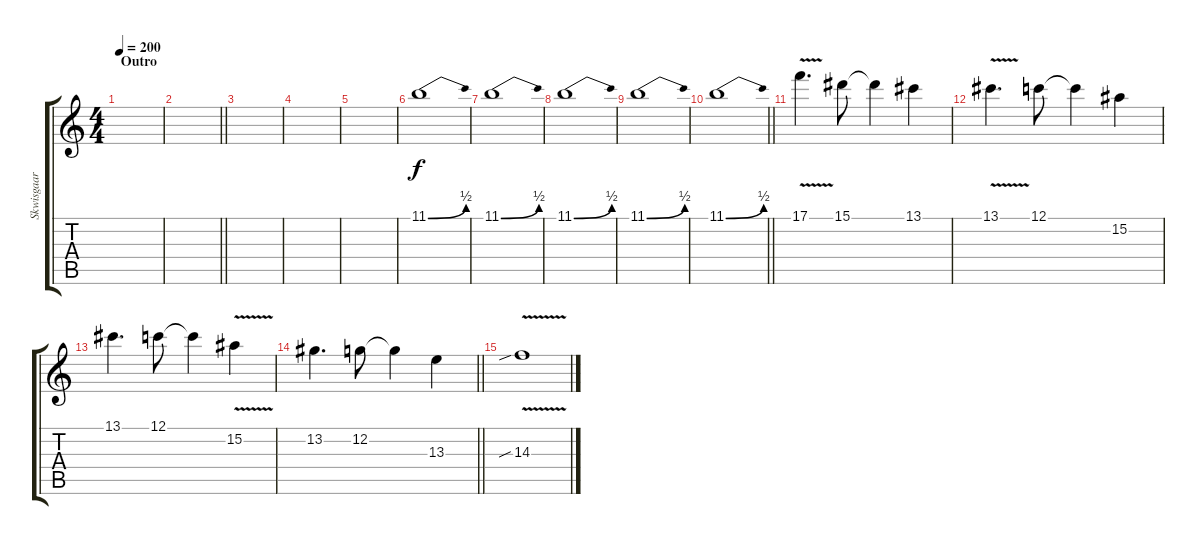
\track ("Skwisgaar Skwigelf (Harmony Guitar 1)" "Skwisgaar ") {instrument distortionguitar}
\staff {score tabs}
\tuning (C4 G3 Eb3 Bb2 F2 C2) {hide}
\ts (4 4)
\section ("" "Outro")
\tempo 200
\clef g2
\ks c
|
\barLineRight lightlight
|
|
|
|
11.1{be (bend 0 0 60 2)}.1{volume 12} |
11.1{be (bend 0 0 60 2)}.1 |
11.1{be (bend 0 0 60 2)}.1 |
11.1{be (bend 0 0 60 2)}.1 |
\barLineRight lightlight
11.1{be (bend 0 0 60 2)}.1 |
17.1{v}.4{d} 15.1.8 15.1{t}.4 13.1.4 |
13.1{v}.4{d} 12.1.8 12.1{t}.4 15.2.4 |
13.1.4{d} 12.1.8 12.1{t}.4 15.2{v}.4 |
\barLineRight lightlight
13.2.4{d} 12.2.8 12.2{t}.4 13.3.4 |
14.3{v sib}.1{volume 2}
